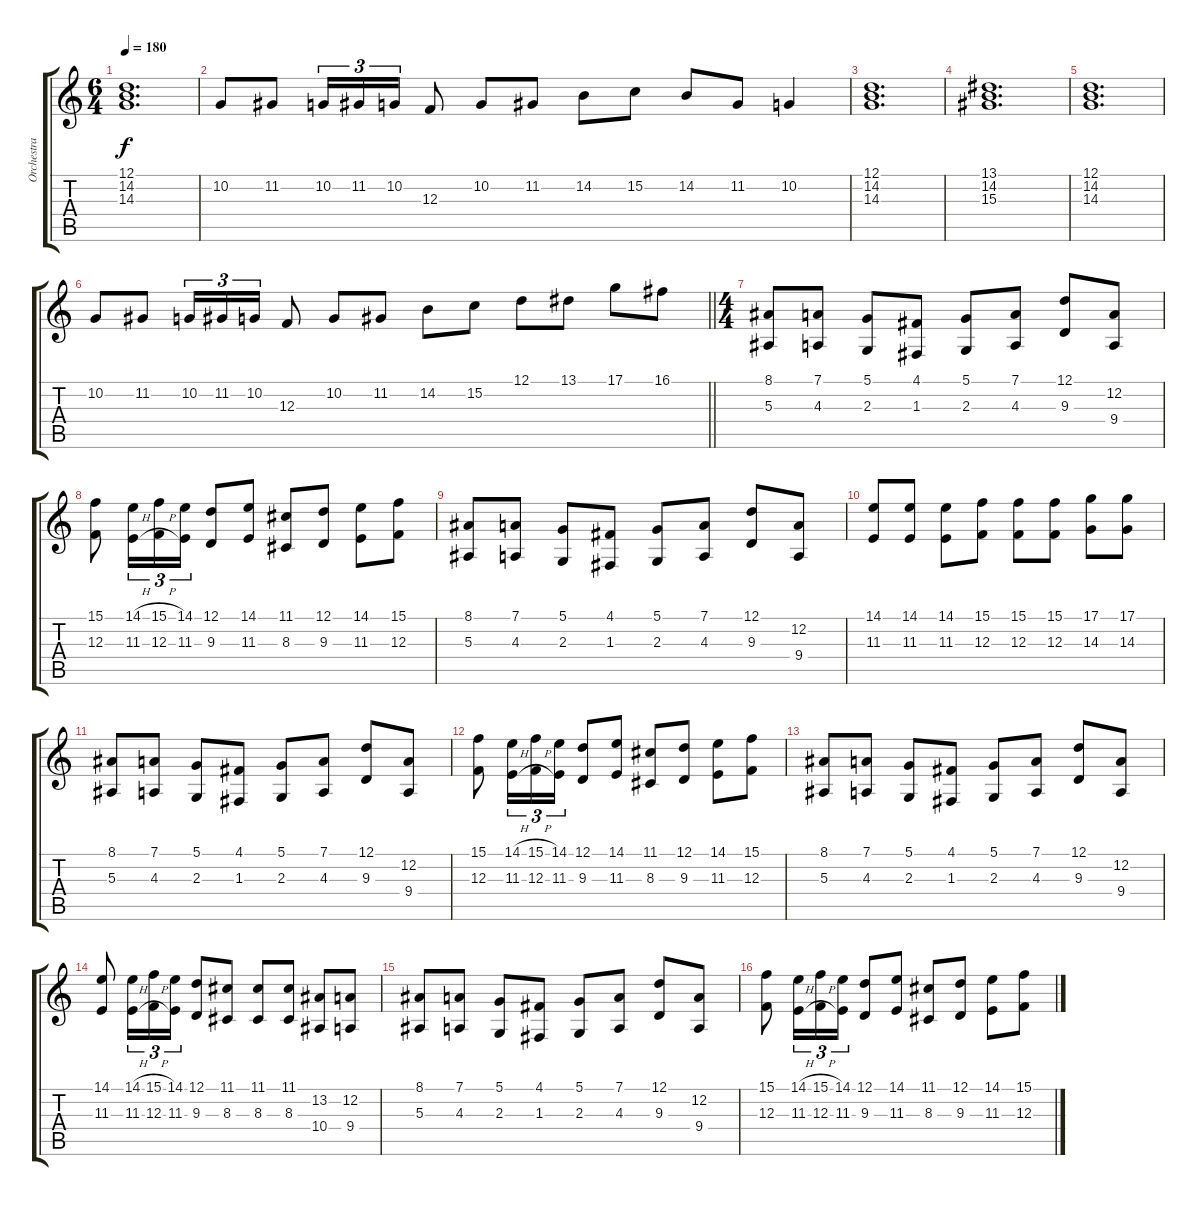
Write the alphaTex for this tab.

\track ("Orchestra" "Orchestra") {instrument stringensemble1}
\staff {score tabs}
\tuning (D4 A3 F3 C3 G2 D2) {hide}
\ts (6 4)
\tempo 180
\clef g2
\ks c
(12.1 14.2 14.3).1{d dy f} |
10.2.8 11.2.8 10.2.16{tu (3 2)} 11.2.16{tu (3 2)} 10.2.16{tu (3 2)} 12.3.8 10.2.8 11.2.8 14.2.8 15.2.8 14.2.8 11.2.8 10.2.4 |
(12.1 14.2 14.3).1{d} |
(13.1 14.2 15.3).1{d} |
(12.1 14.2 14.3).1{d} |
\barLineRight lightlight
10.2.8 11.2.8 10.2.16{tu (3 2)} 11.2.16{tu (3 2)} 10.2.16{tu (3 2)} 12.3.8 10.2.8 11.2.8 14.2.8 15.2.8 12.1.8 13.1.8 17.1.8 16.1.8 |
\ts (4 4)
(8.1 5.3).8 (7.1 4.3).8 (5.1 2.3).8 (4.1 1.3).8 (5.1 2.3).8 (7.1 4.3).8 (12.1 9.3).8 (12.2 9.4).8 |
(15.1 12.3).8 (14.1{h} 11.3{h}).16{tu (3 2)} (15.1{h} 12.3{h}).16{tu (3 2)} (14.1 11.3).16{tu (3 2)} (12.1 9.3).8 (14.1 11.3).8 (11.1 8.3).8 (12.1 9.3).8 (14.1 11.3).8 (15.1 12.3).8 |
(8.1 5.3).8 (7.1 4.3).8 (5.1 2.3).8 (4.1 1.3).8 (5.1 2.3).8 (7.1 4.3).8 (12.1 9.3).8 (12.2 9.4).8 |
(14.1 11.3).8 (14.1 11.3).8 (14.1 11.3).8 (15.1 12.3).8 (15.1 12.3).8 (15.1 12.3).8 (17.1 14.3).8 (17.1 14.3).8 |
(8.1 5.3).8 (7.1 4.3).8 (5.1 2.3).8 (4.1 1.3).8 (5.1 2.3).8 (7.1 4.3).8 (12.1 9.3).8 (12.2 9.4).8 |
(15.1 12.3).8 (14.1{h} 11.3{h}).16{tu (3 2)} (15.1{h} 12.3{h}).16{tu (3 2)} (14.1 11.3).16{tu (3 2)} (12.1 9.3).8 (14.1 11.3).8 (11.1 8.3).8 (12.1 9.3).8 (14.1 11.3).8 (15.1 12.3).8 |
(8.1 5.3).8 (7.1 4.3).8 (5.1 2.3).8 (4.1 1.3).8 (5.1 2.3).8 (7.1 4.3).8 (12.1 9.3).8 (12.2 9.4).8 |
(14.1 11.3).8 (14.1{h} 11.3{h}).16{tu (3 2)} (15.1{h} 12.3{h}).16{tu (3 2)} (14.1 11.3).16{tu (3 2)} (12.1 9.3).8 (11.1 8.3).8 (11.1 8.3).8 (11.1 8.3).8 (13.2 10.4).8 (12.2 9.4).8 |
(8.1 5.3).8 (7.1 4.3).8 (5.1 2.3).8 (4.1 1.3).8 (5.1 2.3).8 (7.1 4.3).8 (12.1 9.3).8 (12.2 9.4).8 |
(15.1 12.3).8 (14.1{h} 11.3{h}).16{tu (3 2)} (15.1{h} 12.3{h}).16{tu (3 2)} (14.1 11.3).16{tu (3 2)} (12.1 9.3).8 (14.1 11.3).8 (11.1 8.3).8 (12.1 9.3).8 (14.1 11.3).8 (15.1 12.3).8
